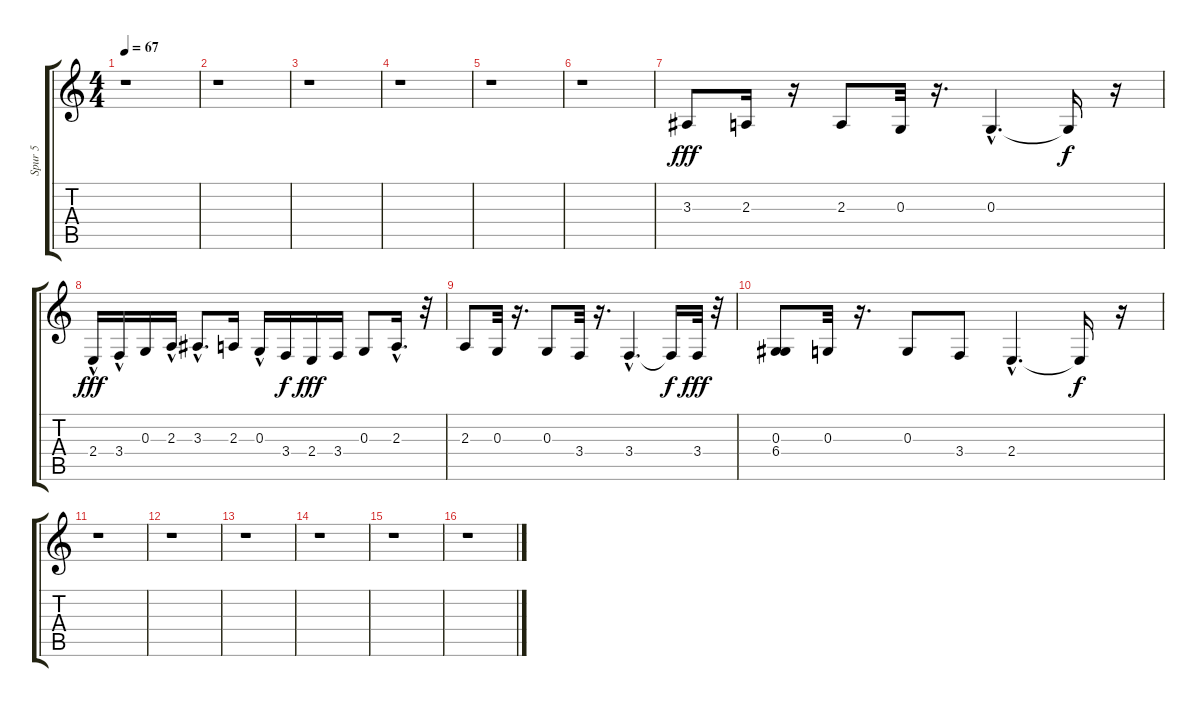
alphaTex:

\track ("Spur 5" "Spur 5") {instrument sopranosax}
\staff {score tabs}
\tuning (E4 B3 G3 D3 A2 E2) {hide}
\ts (4 4)
\tempo 67
\clef g2
\ks c
r.1{dy fff instrument sopranosax} |
r.1 |
r.1 |
r.1 |
r.1 |
r.1 |
3.3.8 2.3.16 r.16 2.3.8 0.3.32 r.16{d} 0.3{hac}.4{d} 0.3{t}.16{dy f} r.16 |
2.4{hac}.16{dy fff} 3.4{hac}.16 0.3.16 2.3{hac}.16 3.3{hac}.8{d} 2.3.16 0.3{hac}.16 3.4.16{dy f} 2.4.16{dy fff} 3.4.16 0.3.8 2.3{hac}.16{d} r.32 |
2.3.8 0.3.32 r.16{d} 0.3.8 3.4.32 r.16{d} 3.4{hac}.4{d} 3.4{t}.16{dy f} 3.4.32{dy fff} r.32 |
(0.3 6.4).8 0.3.32 r.16{d} 0.3.8 3.4.8 2.4{hac}.4{d} 2.4{t}.16{dy f} r.16 |
r.1 |
r.1 |
r.1 |
r.1 |
r.1 |
r.1
